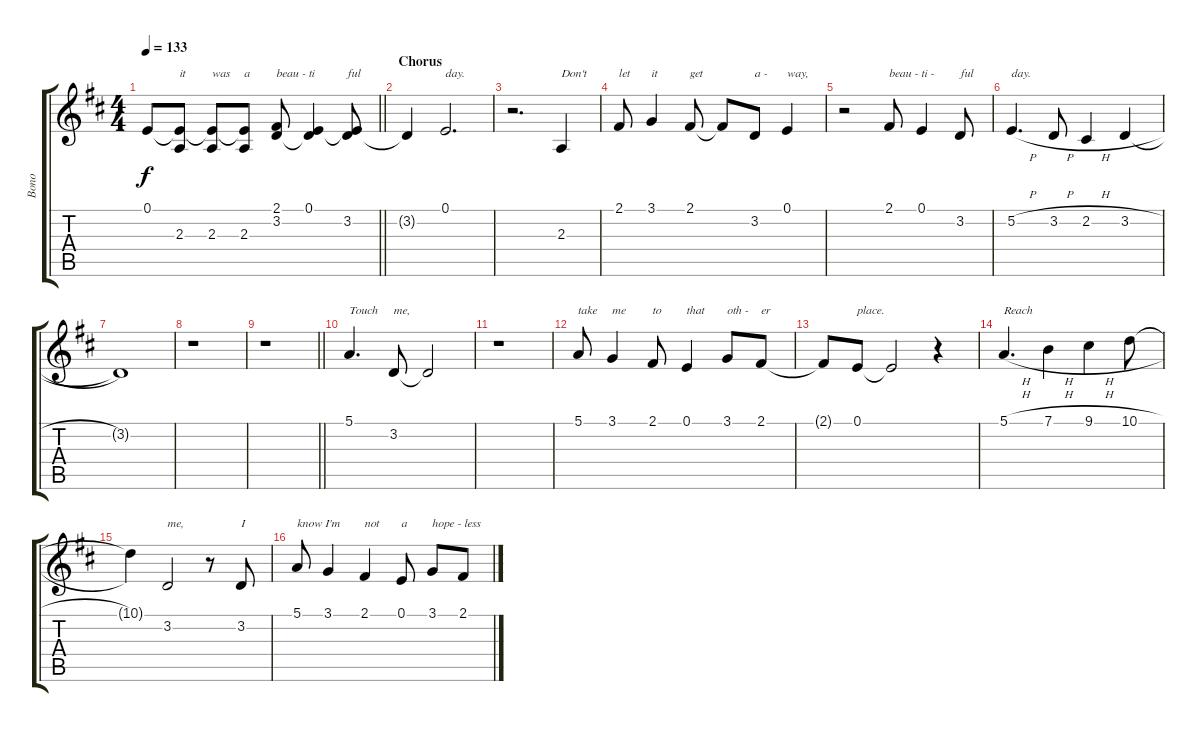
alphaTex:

\track ("Bono" "Bono") {instrument pad5bowed}
\staff {score tabs}
\tuning (E4 B3 G3 D3 A2 E2) {hide}
\ts (4 4)
\tempo 133
\clef g2
\barLineRight lightlight
\ks d
0.1{t}.8{dy f} (0.1{t} 2.3).8{txt "it"} (0.1{t} 2.3).8{txt "was"} (0.1{t} 2.3).8{txt "a"} (2.1 3.2{t}).8{txt "beau - ti"} (0.1 3.2{t}).4 (0.1{t} 3.2).8{txt "ful"} |
\section ("" "Chorus")
3.2{t}.4 0.1.2{d txt "day."} |
r.2{d} 2.3.4{txt "Don't"} |
2.1.8{txt "let"} 3.1.4{txt "it"} 2.1.8{txt "get"} 2.1{t}.8 3.2.8{txt "a -"} 0.1.4{txt "way,"} |
r.2 2.1.8{txt "beau - ti -"} 0.1.4 3.2.8{txt "ful"} |
5.2{h}.4{d txt "day."} 3.2{h}.8 2.2{h}.4 3.2{h}.4 |
3.2{t}.1 |
r.1 |
\barLineRight lightlight
r.1 |
5.1.4{d txt "Touch"} 3.2.8{txt "me,"} 3.2{t}.2 |
r.1 |
5.1.8{txt "take"} 3.1.4{txt "me"} 2.1.8{txt "to"} 0.1.4{txt "that"} 3.1.8{txt "oth -"} 2.1.8{txt "er"} |
2.1{t}.8 0.1.8{txt "place."} 0.1{t}.2 r.4 |
5.1{h}.4{d txt "Reach"} 7.1{h}.4 9.1{h}.4 10.1{h}.8 |
10.1{t}.4 3.2.2{txt "me,"} r.8 3.2.8{txt "I"} |
5.1.8{txt "know I'm"} 3.1.4 2.1.4{txt "not"} 0.1.8{txt "a"} 3.1.8{txt "hope - less"} 2.1.8
